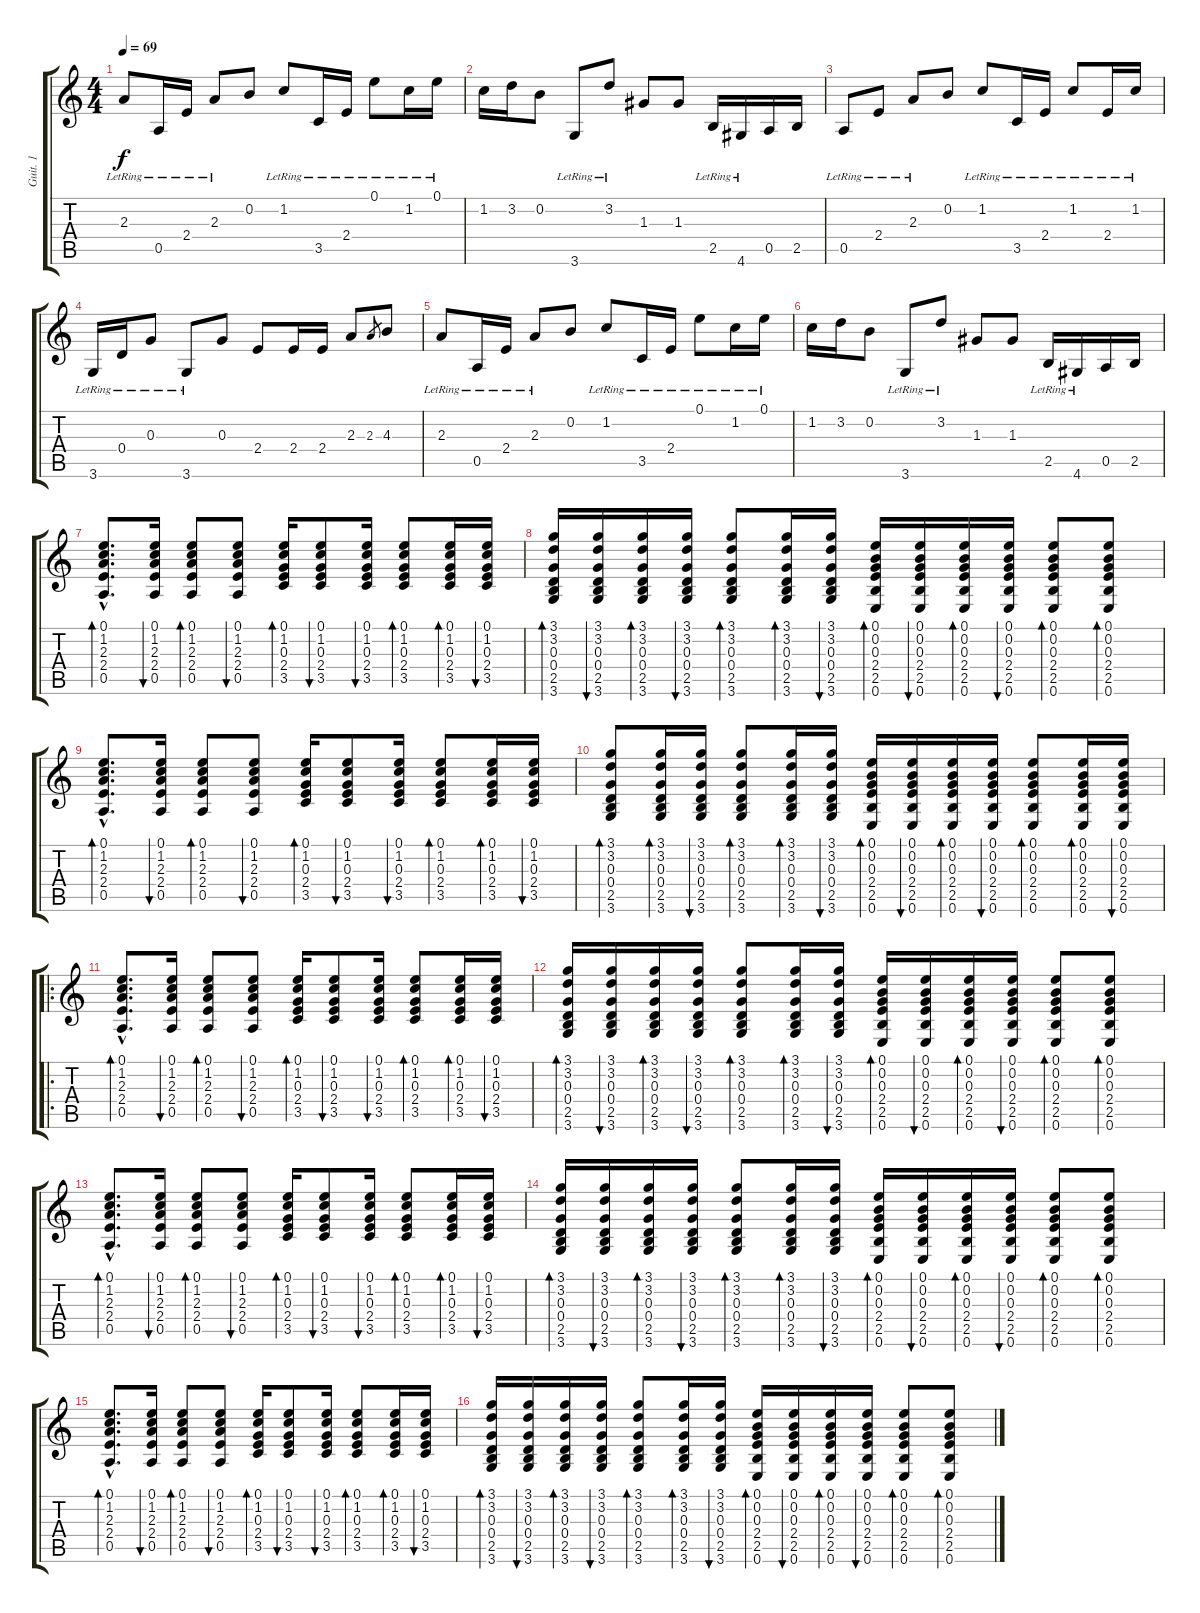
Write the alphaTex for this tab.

\track ("Guit. 1" "Guit. 1") {instrument distortionguitar}
\staff {score tabs}
\tuning (E4 B3 G3 D3 A2 E2) {hide}
\ts (4 4)
\tempo 69
\clef g2
\ks c
2.3{lr}.8{dy f} 0.5{lr}.16 2.4{lr}.16 2.3{lr}.8 0.2.8 1.2{lr}.8 3.5{lr}.16 2.4{lr}.16 0.1{lr}.8 1.2{lr}.16 0.1{lr}.16 |
1.2.16 3.2.16 0.2.8 3.6{lr}.8 3.2{lr}.8 1.3.8 1.3.8 2.5{lr}.16 4.6{lr}.16 0.5.16 2.5.16 |
0.5{lr}.8 2.4{lr}.8 2.3{lr}.8 0.2.8 1.2{lr}.8 3.5{lr}.16 2.4{lr}.16 1.2{lr}.8 2.4{lr}.16 1.2{lr}.16 |
3.6{lr}.16 0.4{lr}.16 0.3{lr}.8 3.6{lr}.8 0.3.8 2.4.8 2.4.16 2.4.16 2.3.8 2.3.8{gr} 4.3.8 |
2.3{lr}.8 0.5{lr}.16 2.4{lr}.16 2.3{lr}.8 0.2.8 1.2{lr}.8 3.5{lr}.16 2.4{lr}.16 0.1{lr}.8 1.2{lr}.16 0.1{lr}.16 |
1.2.16 3.2.16 0.2.8 3.6{lr}.8 3.2{lr}.8 1.3.8 1.3.8 2.5{lr}.16 4.6{lr}.16 0.5.16 2.5.16 |
(0.1{hac} 1.2{hac} 2.3{hac} 2.4{hac} 0.5{hac}).8{d bd 30 volume 9 instrument acousticguitarsteel} (0.1 1.2 2.3 2.4 0.5).16{bu 30} (0.1 1.2 2.3 2.4 0.5).8{bd 30} (0.1 1.2 2.3 2.4 0.5).8{bu 30} (0.1 1.2 0.3 2.4 3.5).16{bd 30} (0.1 1.2 0.3 2.4 3.5).8{bu 30} (0.1 1.2 0.3 2.4 3.5).16{bu 30} (0.1 1.2 0.3 2.4 3.5).8{bd 30} (0.1 1.2 0.3 2.4 3.5).16{bd 30} (0.1 1.2 0.3 2.4 3.5).16{bu 30} |
(3.1 3.2 0.3 0.4 2.5 3.6).16{bd 30} (3.1 3.2 0.3 0.4 2.5 3.6).16{bu 30} (3.1 3.2 0.3 0.4 2.5 3.6).16{bd 30} (3.1 3.2 0.3 0.4 2.5 3.6).16{bu 30} (3.1 3.2 0.3 0.4 2.5 3.6).8{bd 30} (3.1 3.2 0.3 0.4 2.5 3.6).16{bd 30} (3.1 3.2 0.3 0.4 2.5 3.6).16{bu 30} (0.1 0.2 0.3 2.4 2.5 0.6).16{bd 30} (0.1 0.2 0.3 2.4 2.5 0.6).16{bu 30} (0.1 0.2 0.3 2.4 2.5 0.6).16{bd 30} (0.1 0.2 0.3 2.4 2.5 0.6).16{bu 30} (0.1 0.2 0.3 2.4 2.5 0.6).8{bd 30} (0.1 0.2 0.3 2.4 2.5 0.6).8{bd 30} |
(0.1{hac} 1.2{hac} 2.3{hac} 2.4{hac} 0.5{hac}).8{d bd 30} (0.1 1.2 2.3 2.4 0.5).16{bu 30} (0.1 1.2 2.3 2.4 0.5).8{bd 30} (0.1 1.2 2.3 2.4 0.5).8{bu 30} (0.1 1.2 0.3 2.4 3.5).16{bd 30} (0.1 1.2 0.3 2.4 3.5).8{bu 30} (0.1 1.2 0.3 2.4 3.5).16{bu 30} (0.1 1.2 0.3 2.4 3.5).8{bd 30} (0.1 1.2 0.3 2.4 3.5).16{bd 30} (0.1 1.2 0.3 2.4 3.5).16{bu 30} |
(3.1 3.2 0.3 0.4 2.5 3.6).8{bd 30} (3.1 3.2 0.3 0.4 2.5 3.6).16{bd 30} (3.1 3.2 0.3 0.4 2.5 3.6).16{bu 30} (3.1 3.2 0.3 0.4 2.5 3.6).8{bd 30} (3.1 3.2 0.3 0.4 2.5 3.6).16{bd 30} (3.1 3.2 0.3 0.4 2.5 3.6).16{bu 30} (0.1 0.2 0.3 2.4 2.5 0.6).16{bd 30} (0.1 0.2 0.3 2.4 2.5 0.6).16{bu 30} (0.1 0.2 0.3 2.4 2.5 0.6).16{bd 30} (0.1 0.2 0.3 2.4 2.5 0.6).16{bu 30} (0.1 0.2 0.3 2.4 2.5 0.6).8{bd 30} (0.1 0.2 0.3 2.4 2.5 0.6).16{bd 30} (0.1 0.2 0.3 2.4 2.5 0.6).16{bu 30} |
\ro
(0.1{hac} 1.2{hac} 2.3{hac} 2.4{hac} 0.5{hac}).8{d bd 30 volume 7 instrument acousticguitarsteel} (0.1 1.2 2.3 2.4 0.5).16{bu 30} (0.1 1.2 2.3 2.4 0.5).8{bd 30} (0.1 1.2 2.3 2.4 0.5).8{bu 30} (0.1 1.2 0.3 2.4 3.5).16{bd 30} (0.1 1.2 0.3 2.4 3.5).8{bu 30} (0.1 1.2 0.3 2.4 3.5).16{bu 30} (0.1 1.2 0.3 2.4 3.5).8{bd 30} (0.1 1.2 0.3 2.4 3.5).16{bd 30} (0.1 1.2 0.3 2.4 3.5).16{bu 30} |
(3.1 3.2 0.3 0.4 2.5 3.6).16{bd 30} (3.1 3.2 0.3 0.4 2.5 3.6).16{bu 30} (3.1 3.2 0.3 0.4 2.5 3.6).16{bd 30} (3.1 3.2 0.3 0.4 2.5 3.6).16{bu 30} (3.1 3.2 0.3 0.4 2.5 3.6).8{bd 30} (3.1 3.2 0.3 0.4 2.5 3.6).16{bd 30} (3.1 3.2 0.3 0.4 2.5 3.6).16{bu 30} (0.1 0.2 0.3 2.4 2.5 0.6).16{bd 30} (0.1 0.2 0.3 2.4 2.5 0.6).16{bu 30} (0.1 0.2 0.3 2.4 2.5 0.6).16{bd 30} (0.1 0.2 0.3 2.4 2.5 0.6).16{bu 30} (0.1 0.2 0.3 2.4 2.5 0.6).8{bd 30} (0.1 0.2 0.3 2.4 2.5 0.6).8{bd 30} |
(0.1{hac} 1.2{hac} 2.3{hac} 2.4{hac} 0.5{hac}).8{d bd 30} (0.1 1.2 2.3 2.4 0.5).16{bu 30} (0.1 1.2 2.3 2.4 0.5).8{bd 30} (0.1 1.2 2.3 2.4 0.5).8{bu 30} (0.1 1.2 0.3 2.4 3.5).16{bd 30} (0.1 1.2 0.3 2.4 3.5).8{bu 30} (0.1 1.2 0.3 2.4 3.5).16{bu 30} (0.1 1.2 0.3 2.4 3.5).8{bd 30} (0.1 1.2 0.3 2.4 3.5).16{bd 30} (0.1 1.2 0.3 2.4 3.5).16{bu 30} |
(3.1 3.2 0.3 0.4 2.5 3.6).16{bd 30} (3.1 3.2 0.3 0.4 2.5 3.6).16{bu 30} (3.1 3.2 0.3 0.4 2.5 3.6).16{bd 30} (3.1 3.2 0.3 0.4 2.5 3.6).16{bu 30} (3.1 3.2 0.3 0.4 2.5 3.6).8{bd 30} (3.1 3.2 0.3 0.4 2.5 3.6).16{bd 30} (3.1 3.2 0.3 0.4 2.5 3.6).16{bu 30} (0.1 0.2 0.3 2.4 2.5 0.6).16{bd 30} (0.1 0.2 0.3 2.4 2.5 0.6).16{bu 30} (0.1 0.2 0.3 2.4 2.5 0.6).16{bd 30} (0.1 0.2 0.3 2.4 2.5 0.6).16{bu 30} (0.1 0.2 0.3 2.4 2.5 0.6).8{bd 30} (0.1 0.2 0.3 2.4 2.5 0.6).8{bd 30} |
(0.1{hac} 1.2{hac} 2.3{hac} 2.4{hac} 0.5{hac}).8{d bd 30} (0.1 1.2 2.3 2.4 0.5).16{bu 30} (0.1 1.2 2.3 2.4 0.5).8{bd 30} (0.1 1.2 2.3 2.4 0.5).8{bu 30} (0.1 1.2 0.3 2.4 3.5).16{bd 30} (0.1 1.2 0.3 2.4 3.5).8{bu 30} (0.1 1.2 0.3 2.4 3.5).16{bu 30} (0.1 1.2 0.3 2.4 3.5).8{bd 30} (0.1 1.2 0.3 2.4 3.5).16{bd 30} (0.1 1.2 0.3 2.4 3.5).16{bu 30} |
(3.1 3.2 0.3 0.4 2.5 3.6).16{bd 30} (3.1 3.2 0.3 0.4 2.5 3.6).16{bu 30} (3.1 3.2 0.3 0.4 2.5 3.6).16{bd 30} (3.1 3.2 0.3 0.4 2.5 3.6).16{bu 30} (3.1 3.2 0.3 0.4 2.5 3.6).8{bd 30} (3.1 3.2 0.3 0.4 2.5 3.6).16{bd 30} (3.1 3.2 0.3 0.4 2.5 3.6).16{bu 30} (0.1 0.2 0.3 2.4 2.5 0.6).16{bd 30} (0.1 0.2 0.3 2.4 2.5 0.6).16{bu 30} (0.1 0.2 0.3 2.4 2.5 0.6).16{bd 30} (0.1 0.2 0.3 2.4 2.5 0.6).16{bu 30} (0.1 0.2 0.3 2.4 2.5 0.6).8{bd 30} (0.1 0.2 0.3 2.4 2.5 0.6).8{bd 30}
